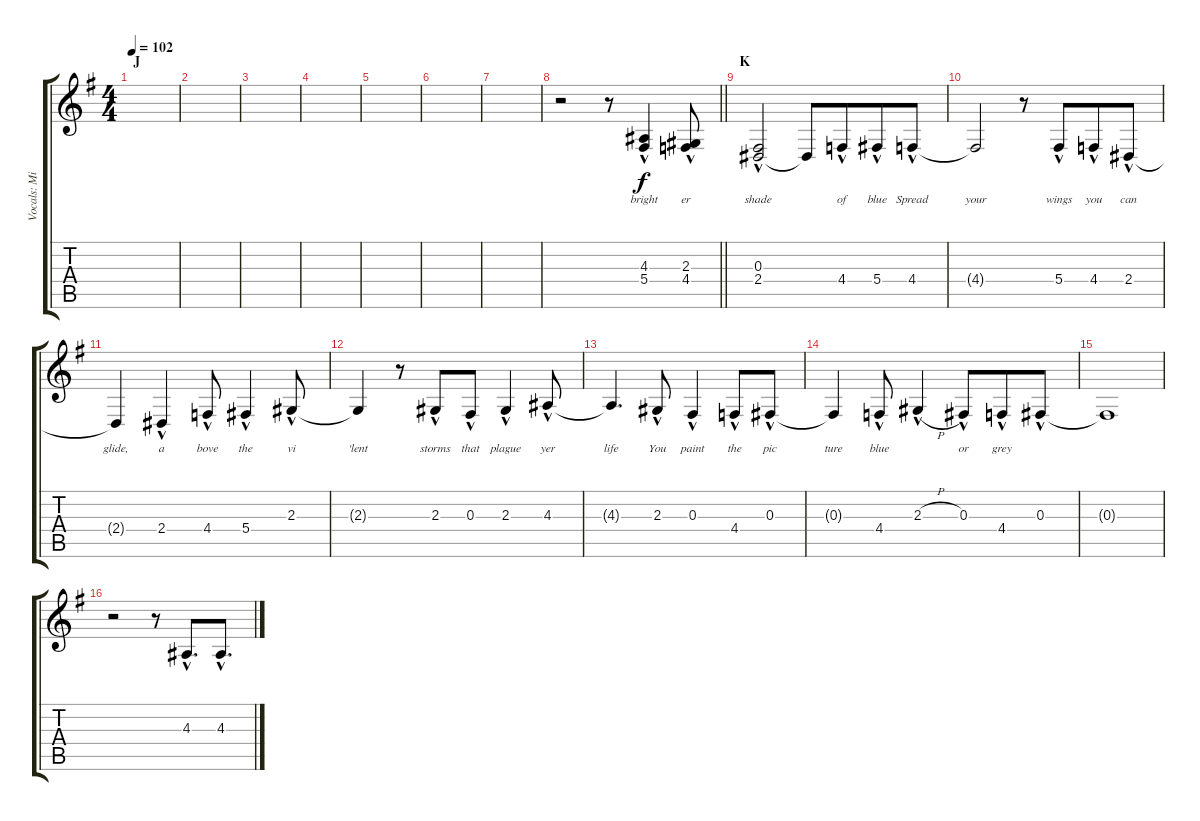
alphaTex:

\track ("Vocals: Midnight" "Vocals: Mi") {instrument lead2sawtooth}
\staff {score tabs}
\tuning (Eb4 Bb3 Gb3 Db3 Ab2 Eb2) {hide}
\ts (4 4)
\section ("" "J")
\tempo 102
\clef g2
\ks g
|
|
|
|
|
|
|
\barLineRight lightlight
r.2{volume 16} r.8 (4.3{hac} 5.4{hac}).4{lyrics (0 "bright") lyrics (1 "") lyrics (2 "") lyrics (3 "") lyrics (4 "")} (2.3{hac} 4.4{hac}).8{lyrics (0 "er") lyrics (1 "") lyrics (2 "") lyrics (3 "") lyrics (4 "")} |
\section ("" "K")
(0.3{hac} 2.4{hac}).2{lyrics (0 "shade") lyrics (1 "") lyrics (2 "") lyrics (3 "") lyrics (4 "")} 2.4{t}.8{lyrics (0 "") lyrics (1 "") lyrics (2 "") lyrics (3 "") lyrics (4 "")} 4.4{hac}.8{lyrics (0 "of") lyrics (1 "") lyrics (2 "") lyrics (3 "") lyrics (4 "") beam merge} 5.4{hac}.8{lyrics (0 "blue") lyrics (1 "") lyrics (2 "") lyrics (3 "") lyrics (4 "")} 4.4{hac}.8{lyrics (0 "Spread") lyrics (1 "") lyrics (2 "") lyrics (3 "") lyrics (4 "")} |
4.4{t}.2{lyrics (0 "your") lyrics (1 "") lyrics (2 "") lyrics (3 "") lyrics (4 "")} r.8 5.4{hac}.8{lyrics (0 "wings") lyrics (1 "") lyrics (2 "") lyrics (3 "") lyrics (4 "") beam merge} 4.4{hac}.8{lyrics (0 "you") lyrics (1 "") lyrics (2 "") lyrics (3 "") lyrics (4 "")} 2.4{hac}.8{lyrics (0 "can") lyrics (1 "") lyrics (2 "") lyrics (3 "") lyrics (4 "")} |
2.4{t}.4{lyrics (0 "glide,") lyrics (1 "") lyrics (2 "") lyrics (3 "") lyrics (4 "")} 2.4{hac}.4{lyrics (0 "a") lyrics (1 "") lyrics (2 "") lyrics (3 "") lyrics (4 "")} 4.4{hac}.8{lyrics (0 "bove") lyrics (1 "") lyrics (2 "") lyrics (3 "") lyrics (4 "")} 5.4{hac}.4{lyrics (0 "the") lyrics (1 "") lyrics (2 "") lyrics (3 "") lyrics (4 "")} 2.3{hac}.8{lyrics (0 "vi") lyrics (1 "") lyrics (2 "") lyrics (3 "") lyrics (4 "")} |
2.3{t}.4{lyrics (0 "'lent") lyrics (1 "") lyrics (2 "") lyrics (3 "") lyrics (4 "")} r.8 2.3{hac}.8{lyrics (0 "storms") lyrics (1 "") lyrics (2 "") lyrics (3 "") lyrics (4 "") beam merge} 0.3{hac}.8{lyrics (0 "that") lyrics (1 "") lyrics (2 "") lyrics (3 "") lyrics (4 "")} 2.3{hac}.4{lyrics (0 "plague") lyrics (1 "") lyrics (2 "") lyrics (3 "") lyrics (4 "")} 4.3{hac}.8{lyrics (0 "yer") lyrics (1 "") lyrics (2 "") lyrics (3 "") lyrics (4 "")} |
4.3{t}.4{d lyrics (0 "life") lyrics (1 "") lyrics (2 "") lyrics (3 "") lyrics (4 "")} 2.3{hac}.8{lyrics (0 "You") lyrics (1 "") lyrics (2 "") lyrics (3 "") lyrics (4 "")} 0.3{hac}.4{lyrics (0 "paint") lyrics (1 "") lyrics (2 "") lyrics (3 "") lyrics (4 "")} 4.4{hac}.8{lyrics (0 "the") lyrics (1 "") lyrics (2 "") lyrics (3 "") lyrics (4 "")} 0.3{hac}.8{lyrics (0 "pic") lyrics (1 "") lyrics (2 "") lyrics (3 "") lyrics (4 "")} |
0.3{t}.4{lyrics (0 "ture") lyrics (1 "") lyrics (2 "") lyrics (3 "") lyrics (4 "")} 4.4{hac}.8{lyrics (0 "blue") lyrics (1 "") lyrics (2 "") lyrics (3 "") lyrics (4 "")} 2.3{h hac}.4{lyrics (0 "") lyrics (1 "") lyrics (2 "") lyrics (3 "") lyrics (4 "")} 0.3{hac}.8{lyrics (0 "or") lyrics (1 "") lyrics (2 "") lyrics (3 "") lyrics (4 "") beam merge} 4.4{hac}.8{lyrics (0 "grey") lyrics (1 "") lyrics (2 "") lyrics (3 "") lyrics (4 "")} 0.3{hac}.8{lyrics (0 "") lyrics (1 "") lyrics (2 "") lyrics (3 "") lyrics (4 "")} |
0.3{t}.1{lyrics (0 "") lyrics (1 "") lyrics (2 "") lyrics (3 "") lyrics (4 "")} |
r.2 r.8 4.3{hac}.8{d lyrics (0 "") lyrics (1 "") lyrics (2 "") lyrics (3 "") lyrics (4 "") beam merge} 4.3{hac}.8{d lyrics (0 "") lyrics (1 "") lyrics (2 "") lyrics (3 "") lyrics (4 "")}
